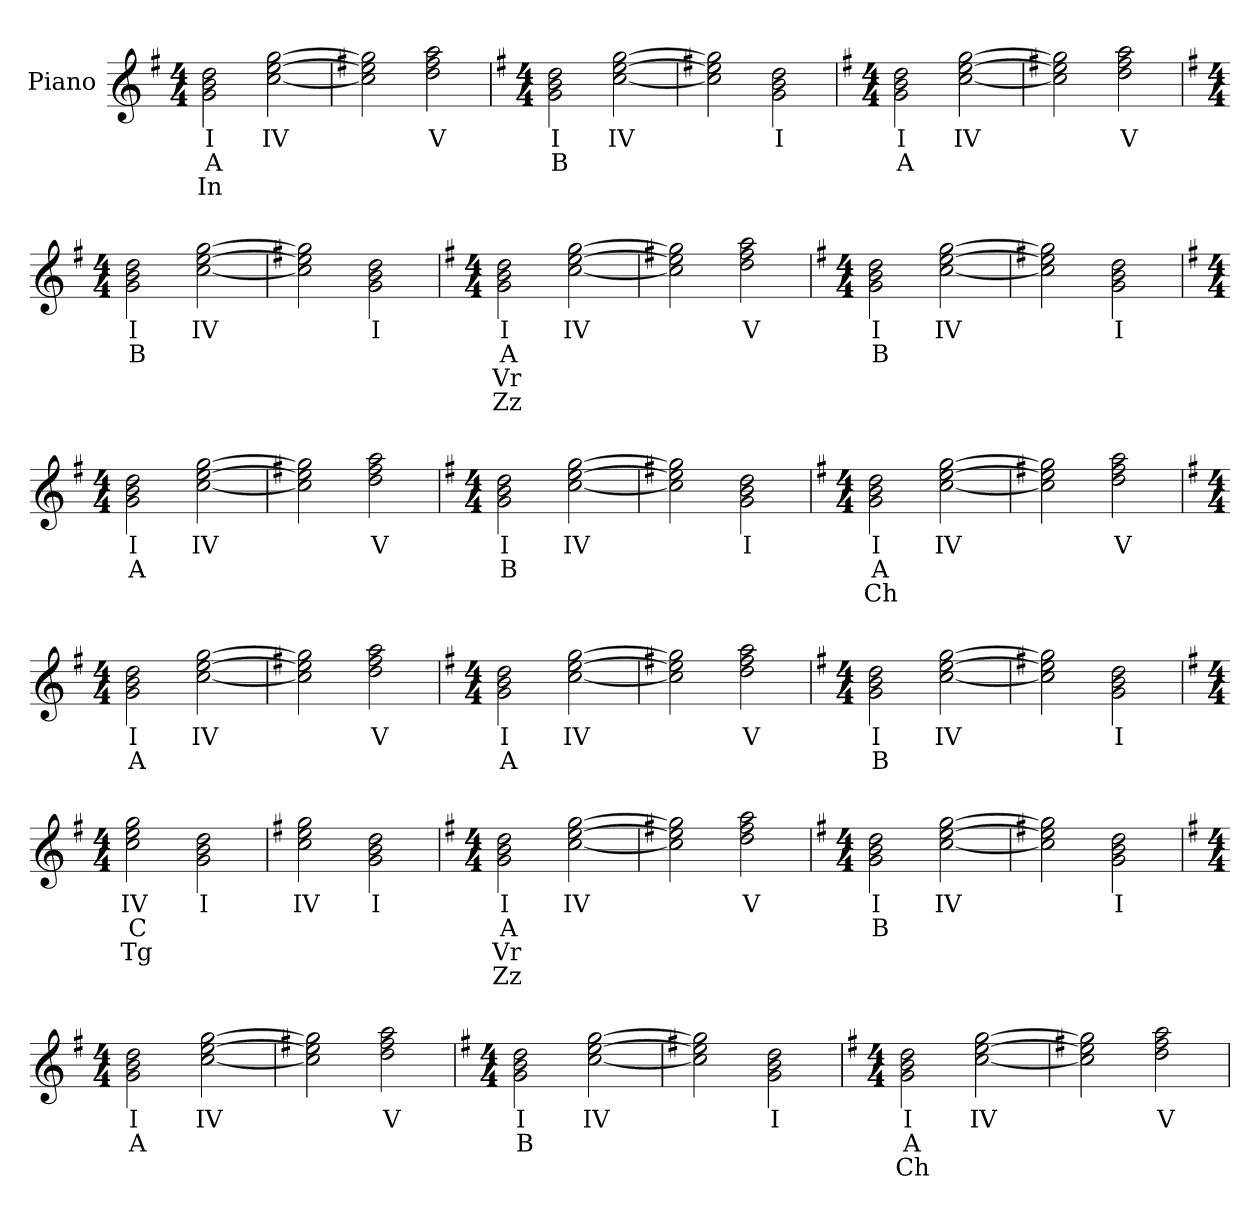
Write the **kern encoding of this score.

**kern	**text	**text	**text	**text
*part1	*part1	*part1	*part1	*part1
*staff1	*staff1	*staff1	*staff1	*staff1
*I"Piano	*	*	*	*
*I'Pno	*	*	*	*
*k[f#]	*	*	*	*
*G:	*	*	*	*
*M4/4	*	*	*	*
=	=	=	=	=
2g 2b 2dd	I	A	In	.
[2cc [2ee [2gg	IV	.	.	.
=	=	=	=	=
*k[f#]	*	*	*	*
*G:	*	*	*	*
2cc] 2ee] 2gg]	.	.	.	.
2dd 2ff# 2aa	V	.	.	.
=	=	=	=	=
*k[f#]	*	*	*	*
*G:	*	*	*	*
*M4/4	*	*	*	*
2g 2b 2dd	I	B	.	.
[2cc [2ee [2gg	IV	.	.	.
=	=	=	=	=
*k[f#]	*	*	*	*
*G:	*	*	*	*
2cc] 2ee] 2gg]	.	.	.	.
2g 2b 2dd	I	.	.	.
=	=	=	=	=
*k[f#]	*	*	*	*
*G:	*	*	*	*
*M4/4	*	*	*	*
2g 2b 2dd	I	A	.	.
[2cc [2ee [2gg	IV	.	.	.
=	=	=	=	=
*k[f#]	*	*	*	*
*G:	*	*	*	*
2cc] 2ee] 2gg]	.	.	.	.
2dd 2ff# 2aa	V	.	.	.
=	=	=	=	=
*k[f#]	*	*	*	*
*G:	*	*	*	*
*M4/4	*	*	*	*
2g 2b 2dd	I	B	.	.
[2cc [2ee [2gg	IV	.	.	.
=	=	=	=	=
*k[f#]	*	*	*	*
*G:	*	*	*	*
2cc] 2ee] 2gg]	.	.	.	.
2g 2b 2dd	I	.	.	.
=	=	=	=	=
*k[f#]	*	*	*	*
*G:	*	*	*	*
*M4/4	*	*	*	*
2g 2b 2dd	I	A	Vr	Zz
[2cc [2ee [2gg	IV	.	.	.
=	=	=	=	=
*k[f#]	*	*	*	*
*G:	*	*	*	*
2cc] 2ee] 2gg]	.	.	.	.
2dd 2ff# 2aa	V	.	.	.
=	=	=	=	=
*k[f#]	*	*	*	*
*G:	*	*	*	*
*M4/4	*	*	*	*
2g 2b 2dd	I	B	.	.
[2cc [2ee [2gg	IV	.	.	.
=	=	=	=	=
*k[f#]	*	*	*	*
*G:	*	*	*	*
2cc] 2ee] 2gg]	.	.	.	.
2g 2b 2dd	I	.	.	.
=	=	=	=	=
*k[f#]	*	*	*	*
*G:	*	*	*	*
*M4/4	*	*	*	*
2g 2b 2dd	I	A	.	.
[2cc [2ee [2gg	IV	.	.	.
=	=	=	=	=
*k[f#]	*	*	*	*
*G:	*	*	*	*
2cc] 2ee] 2gg]	.	.	.	.
2dd 2ff# 2aa	V	.	.	.
=	=	=	=	=
*k[f#]	*	*	*	*
*G:	*	*	*	*
*M4/4	*	*	*	*
2g 2b 2dd	I	B	.	.
[2cc [2ee [2gg	IV	.	.	.
=	=	=	=	=
*k[f#]	*	*	*	*
*G:	*	*	*	*
2cc] 2ee] 2gg]	.	.	.	.
2g 2b 2dd	I	.	.	.
=	=	=	=	=
*k[f#]	*	*	*	*
*G:	*	*	*	*
*M4/4	*	*	*	*
2g 2b 2dd	I	A	Ch	.
[2cc [2ee [2gg	IV	.	.	.
=	=	=	=	=
*k[f#]	*	*	*	*
*G:	*	*	*	*
2cc] 2ee] 2gg]	.	.	.	.
2dd 2ff# 2aa	V	.	.	.
=	=	=	=	=
*k[f#]	*	*	*	*
*G:	*	*	*	*
*M4/4	*	*	*	*
2g 2b 2dd	I	A	.	.
[2cc [2ee [2gg	IV	.	.	.
=	=	=	=	=
*k[f#]	*	*	*	*
*G:	*	*	*	*
2cc] 2ee] 2gg]	.	.	.	.
2dd 2ff# 2aa	V	.	.	.
=	=	=	=	=
*k[f#]	*	*	*	*
*G:	*	*	*	*
*M4/4	*	*	*	*
2g 2b 2dd	I	A	.	.
[2cc [2ee [2gg	IV	.	.	.
=	=	=	=	=
*k[f#]	*	*	*	*
*G:	*	*	*	*
2cc] 2ee] 2gg]	.	.	.	.
2dd 2ff# 2aa	V	.	.	.
=	=	=	=	=
*k[f#]	*	*	*	*
*G:	*	*	*	*
*M4/4	*	*	*	*
2g 2b 2dd	I	B	.	.
[2cc [2ee [2gg	IV	.	.	.
=	=	=	=	=
*k[f#]	*	*	*	*
*G:	*	*	*	*
2cc] 2ee] 2gg]	.	.	.	.
2g 2b 2dd	I	.	.	.
=	=	=	=	=
*k[f#]	*	*	*	*
*G:	*	*	*	*
*M4/4	*	*	*	*
2cc 2ee 2gg	IV	C	Tg	.
2g 2b 2dd	I	.	.	.
=	=	=	=	=
*k[f#]	*	*	*	*
*G:	*	*	*	*
2cc 2ee 2gg	IV	.	.	.
2g 2b 2dd	I	.	.	.
=	=	=	=	=
*k[f#]	*	*	*	*
*G:	*	*	*	*
*M4/4	*	*	*	*
2g 2b 2dd	I	A	Vr	Zz
[2cc [2ee [2gg	IV	.	.	.
=	=	=	=	=
*k[f#]	*	*	*	*
*G:	*	*	*	*
2cc] 2ee] 2gg]	.	.	.	.
2dd 2ff# 2aa	V	.	.	.
=	=	=	=	=
*k[f#]	*	*	*	*
*G:	*	*	*	*
*M4/4	*	*	*	*
2g 2b 2dd	I	B	.	.
[2cc [2ee [2gg	IV	.	.	.
=	=	=	=	=
*k[f#]	*	*	*	*
*G:	*	*	*	*
2cc] 2ee] 2gg]	.	.	.	.
2g 2b 2dd	I	.	.	.
=	=	=	=	=
*k[f#]	*	*	*	*
*G:	*	*	*	*
*M4/4	*	*	*	*
2g 2b 2dd	I	A	.	.
[2cc [2ee [2gg	IV	.	.	.
=	=	=	=	=
*k[f#]	*	*	*	*
*G:	*	*	*	*
2cc] 2ee] 2gg]	.	.	.	.
2dd 2ff# 2aa	V	.	.	.
=	=	=	=	=
*k[f#]	*	*	*	*
*G:	*	*	*	*
*M4/4	*	*	*	*
2g 2b 2dd	I	B	.	.
[2cc [2ee [2gg	IV	.	.	.
=	=	=	=	=
*k[f#]	*	*	*	*
*G:	*	*	*	*
2cc] 2ee] 2gg]	.	.	.	.
2g 2b 2dd	I	.	.	.
=	=	=	=	=
*k[f#]	*	*	*	*
*G:	*	*	*	*
*M4/4	*	*	*	*
2g 2b 2dd	I	A	Ch	.
[2cc [2ee [2gg	IV	.	.	.
=	=	=	=	=
*k[f#]	*	*	*	*
*G:	*	*	*	*
2cc] 2ee] 2gg]	.	.	.	.
2dd 2ff# 2aa	V	.	.	.
=	=	=	=	=
*-	*-	*-	*-	*-
